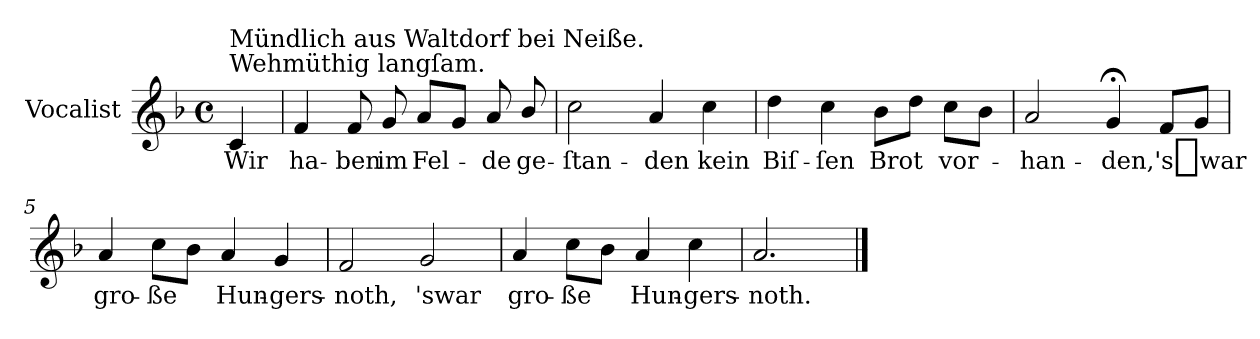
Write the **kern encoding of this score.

**kern	**text
*part1	*part1
*staff1	*staff1
*I"Vocalist	*
*k[b-]	*
*F:	*
*M4/4	*
*met(c)	*
=	=
!LO:TX:a:t=Wehmüthig langſam.	!
!LO:TX:a:t=Mündlich aus Waltdorf bei Neiße.	!
4c	Wir
=1	=1
4f	ha-
8f	-ben
8g	im
8aL	Fel-
8gJ	.
8a	-de
8b-/	ge-
=2	=2
2cc	-ſtan-
4a	-den
4cc	kein
=3	=3
4dd	Biſ-
4cc	-ſen
8b-L	Brot
8ddJ	.
8ccL	vor-
8b-J	.
=4	=4
2a	-han-
4g;<	-den,
8fL	's_war
8gJ	.
=5	=5
4a	gro-
8ccL	-ße
8b-J	.
4a	Hun-
4g	-gers-
=6	=6
2f	-noth,
2g	'swar
=7	=7
4a	gro-
8ccL	-ße
8b-J	.
4a	Hun-
4cc	-gers-
=8	=8
2.a	-noth.
==	==
*-	*-
